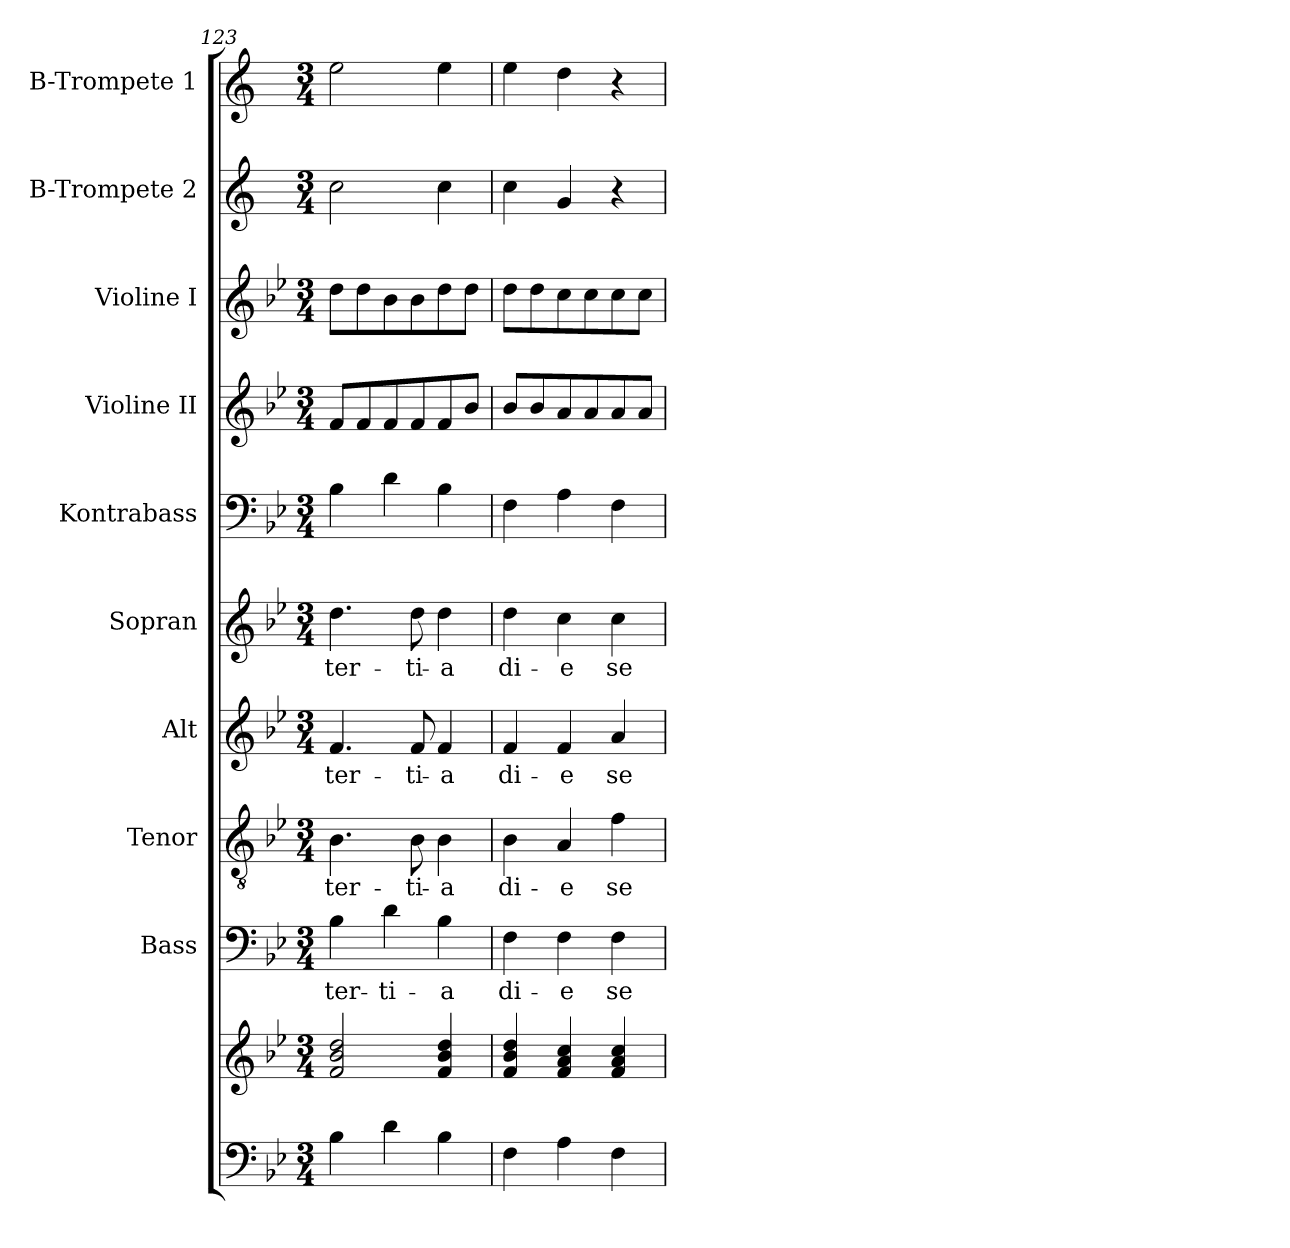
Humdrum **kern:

**kern	**kern	**kern	**text	**kern	**text	**kern	**text	**kern	**text	**kern	**kern	**kern	**kern	**kern
*part10	*part10	*part9	*part9	*part8	*part8	*part7	*part7	*part6	*part6	*part5	*part4	*part3	*part2	*part1
*staff11	*staff10	*staff9	*staff9	*staff8	*staff8	*staff7	*staff7	*staff6	*staff6	*staff5	*staff4	*staff3	*staff2	*staff1
*	*	*I"Bass	*	*I"Tenor	*	*I"Alt	*	*I"Sopran	*	*I"Kontrabass	*I"Violine II	*I"Violine I	*I"B-Trompete 2	*I"B-Trompete 1
*	*	*I'B.	*	*I'T.	*	*I'A.	*	*I'S.	*	*I'Kb.	*I'Vl. II	*I'Vl. I	*I'B Trp. 2	*I'B Trp. 1
*clefF4	*clefG2	*clefF4	*	*clefGv2	*	*clefG2	*	*clefG2	*	*clefF4	*clefG2	*clefG2	*clefG2	*clefG2
*	*	*	*	*	*	*	*	*	*	*ITrd7c12	*	*	*ITrd1c2	*ITrd1c2
*k[b-e-]	*k[b-e-]	*k[b-e-]	*	*k[b-e-]	*	*k[b-e-]	*	*k[b-e-]	*	*k[b-e-]	*k[b-e-]	*k[b-e-]	*k[b-e-]	*k[b-e-]
*B-:	*B-:	*B-:	*	*B-:	*	*B-:	*	*B-:	*	*B-:	*B-:	*B-:	*B-:	*B-:
*M3/4	*M3/4	*M3/4	*	*M3/4	*	*M3/4	*	*M3/4	*	*M3/4	*M3/4	*M3/4	*M3/4	*M3/4
=123	=123	=123	=123	=123	=123	=123	=123	=123	=123	=123	=123	=123	=123	=123
!	!	!	!LO:LY:b	!	!LO:LY:b	!	!LO:LY:b	!	!LO:LY:b	!	!	!	!	!
4B-\	2f/ 2b-/ 2dd/	4B-\	ter-	4.B-\	ter-	4.f/	ter-	4.dd\	ter-	4BB-\	8f/L	8dd\L	2b-\	2dd\
.	.	.	.	.	.	.	.	.	.	.	8f/	8dd\	.	.
!	!	!	!LO:LY:b	!	!	!	!	!	!	!	!	!	!	!
4d\	.	4d\	-ti-	.	.	.	.	.	.	4D\	8f/	8b-\	.	.
!	!	!	!	!	!LO:LY:b	!	!LO:LY:b	!	!LO:LY:b	!	!	!	!	!
.	.	.	.	8B-\	-ti-	8f/	-ti-	8dd\	-ti-	.	8f/	8b-\	.	.
!	!	!	!LO:LY:b	!	!LO:LY:b	!	!LO:LY:b	!	!LO:LY:b	!	!	!	!	!
4B-\	4f/ 4b-/ 4dd/	4B-\	-a	4B-\	-a	4f/	-a	4dd\	-a	4BB-\	8f/	8dd\	4b-\	4dd\
.	.	.	.	.	.	.	.	.	.	.	8b-/J	8dd\J	.	.
=124	=124	=124	=124	=124	=124	=124	=124	=124	=124	=124	=124	=124	=124	=124
!	!	!	!LO:LY:b	!	!LO:LY:b	!	!LO:LY:b	!	!LO:LY:b	!	!	!	!	!
4F\	4f/ 4b-/ 4dd/	4F\	di-	4B-\	di-	4f/	di-	4dd\	di-	4FF\	8b-/L	8dd\L	4b-\	4dd\
.	.	.	.	.	.	.	.	.	.	.	8b-/	8dd\	.	.
!	!	!	!LO:LY:b	!	!LO:LY:b	!	!LO:LY:b	!	!LO:LY:b	!	!	!	!	!
4A\	4f/ 4a/ 4cc/	4F\	-e	4A/	-e	4f/	-e	4cc\	-e	4AA\	8a/	8cc\	4f/	4cc\
.	.	.	.	.	.	.	.	.	.	.	8a/	8cc\	.	.
!	!	!	!LO:LY:b	!	!LO:LY:b	!	!LO:LY:b	!	!LO:LY:b	!	!	!	!	!
4F\	4f/ 4a/ 4cc/	4F\	se-	4f\	se-	4a/	se-	4cc\	se-	4FF\	8a/	8cc\	4r	4r
.	.	.	.	.	.	.	.	.	.	.	8a/J	8cc\J	.	.
=	=	=	=	=	=	=	=	=	=	=	=	=	=	=
*-	*-	*-	*-	*-	*-	*-	*-	*-	*-	*-	*-	*-	*-	*-
